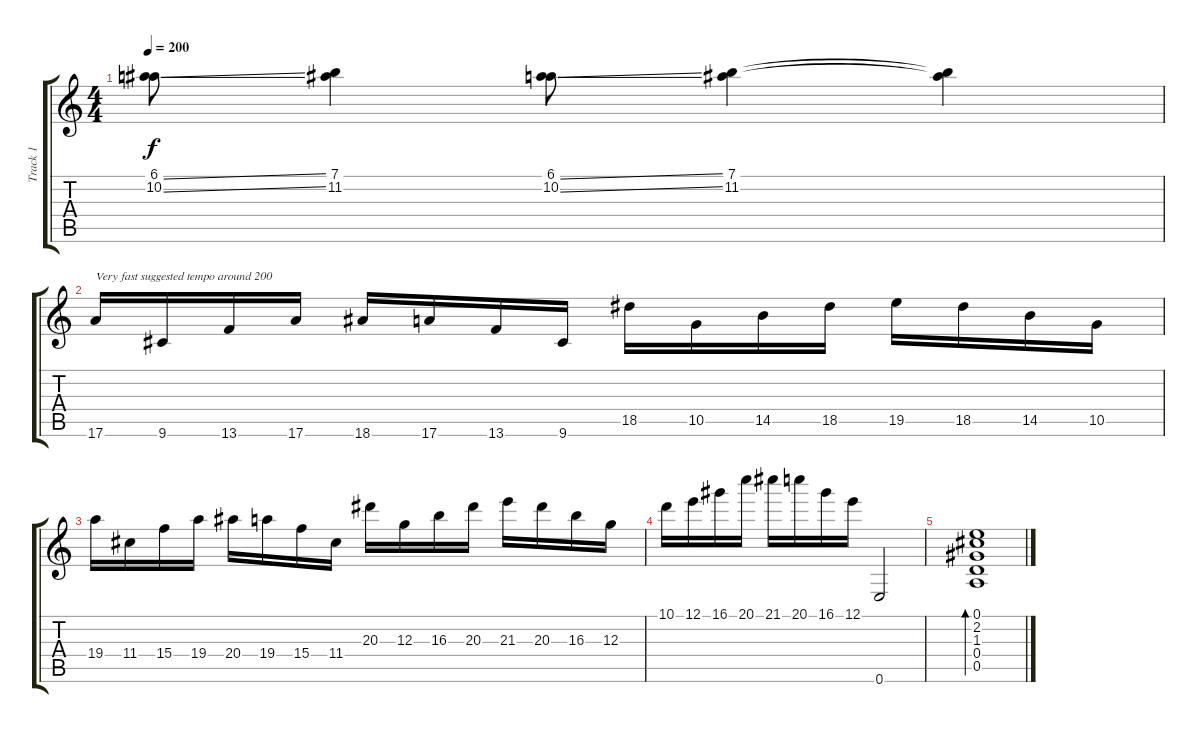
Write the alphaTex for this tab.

\track ("Track 1" "Track 1") {instrument acousticguitarnylon}
\staff {score tabs}
\tuning (E4 B3 G3 D3 A2 E2) {hide}
\ts (4 4)
\tempo 200
\clef g2
\ks c
(6.1{ss} 10.2{ss}).8{dy f} (7.1 11.2).4 (6.1{ss} 10.2{ss}).8 (7.1 11.2).4 (7.1{t} 11.2{t}).4 |
17.6.16{txt "Very fast suggested tempo around 200"} 9.6.16 13.6.16 17.6.16 18.6.16 17.6.16 13.6.16 9.6.16 18.5.16 10.5.16 14.5.16 18.5.16 19.5.16 18.5.16 14.5.16 10.5.16 |
19.4.16 11.4.16 15.4.16 19.4.16 20.4.16 19.4.16 15.4.16 11.4.16 20.3.16 12.3.16 16.3.16 20.3.16 21.3.16 20.3.16 16.3.16 12.3.16 |
10.1.16 12.1.16 16.1.16 20.1.16 21.1.16 20.1.16 16.1.16 12.1.16 0.6.2 |
(0.1 2.2 1.3 0.4 0.5).1{bd 240}
